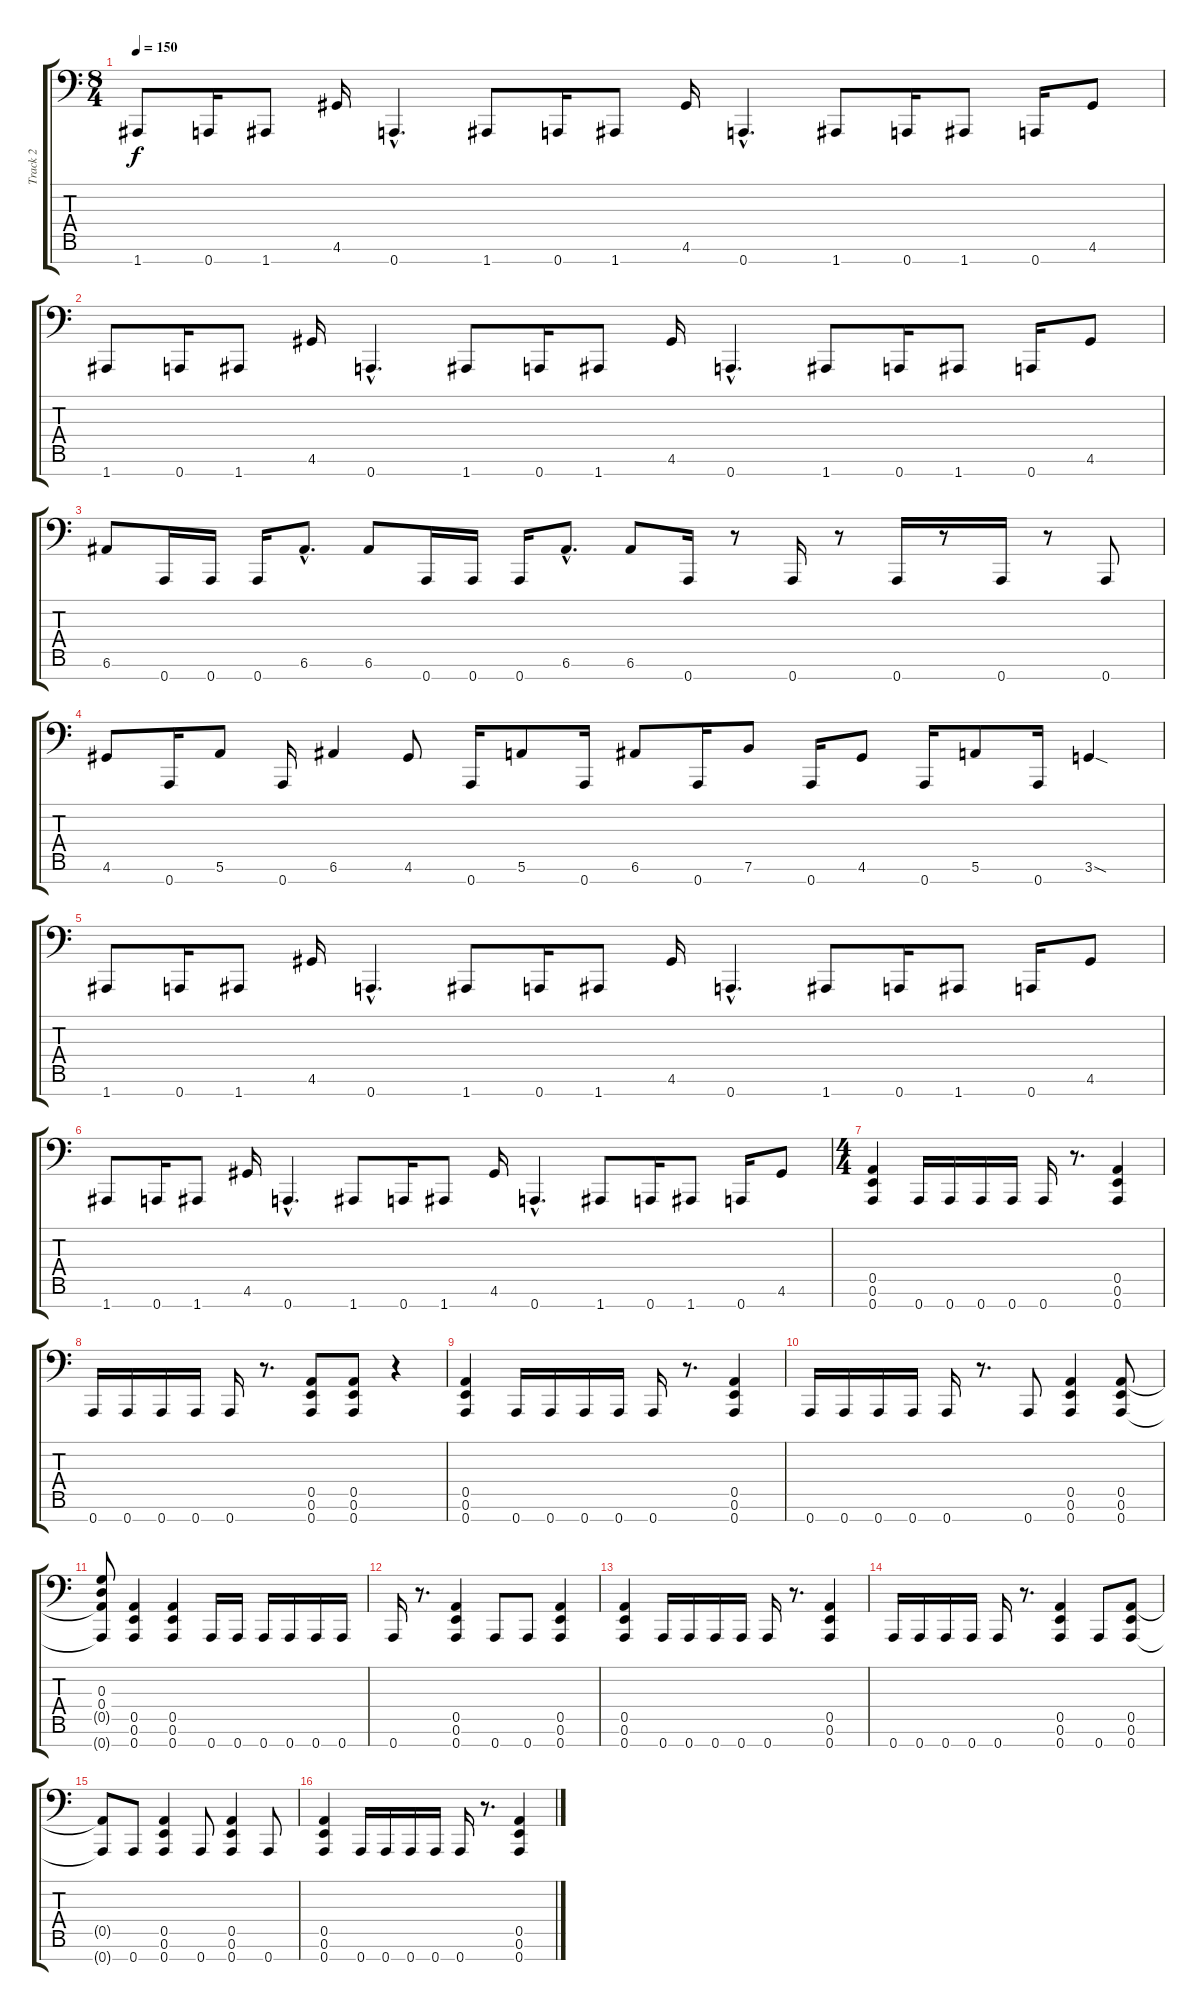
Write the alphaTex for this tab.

\track ("Track 2" "Track 2") {instrument slapbass1}
\staff {score tabs}
\tuning (E3 B2 G2 D2 A1 E1 A0) {hide}
\ts (8 4)
\tempo 150
\clef f4
\ks c
1.7.8{dy f} 0.7.16 1.7.8 4.6.16 0.7{hac}.4{d} 1.7.8 0.7.16 1.7.8 4.6.16 0.7{hac}.4{d} 1.7.8 0.7.16 1.7.8 0.7.16 4.6.8 |
1.7.8 0.7.16 1.7.8 4.6.16 0.7{hac}.4{d} 1.7.8 0.7.16 1.7.8 4.6.16 0.7{hac}.4{d} 1.7.8 0.7.16 1.7.8 0.7.16 4.6.8 |
6.6.8 0.7.16 0.7.16 0.7.16 6.6{hac}.8{d} 6.6.8 0.7.16 0.7.16 0.7.16 6.6{hac}.8{d} 6.6.8 0.7.16 r.8 0.7.16 r.8 0.7.16 r.8 0.7.16 r.8 0.7.8 |
4.6.8 0.7.16 5.6.8 0.7.16 6.6.4 4.6.8 0.7.16 5.6.8 0.7.16 6.6.8 0.7.16 7.6.8 0.7.16 4.6.8 0.7.16 5.6.8 0.7.16 3.6{sod}.4 |
1.7.8 0.7.16 1.7.8 4.6.16 0.7{hac}.4{d} 1.7.8 0.7.16 1.7.8 4.6.16 0.7{hac}.4{d} 1.7.8 0.7.16 1.7.8 0.7.16 4.6.8 |
1.7.8 0.7.16 1.7.8 4.6.16 0.7{hac}.4{d} 1.7.8 0.7.16 1.7.8 4.6.16 0.7{hac}.4{d} 1.7.8 0.7.16 1.7.8 0.7.16 4.6.8 |
\ts (4 4)
(0.5 0.6 0.7).4 0.7.16 0.7.16 0.7.16 0.7.16 0.7.16 r.8{d} (0.5 0.6 0.7).4 |
0.7.16 0.7.16 0.7.16 0.7.16 0.7.16 r.8{d} (0.5 0.6 0.7).8 (0.5 0.6 0.7).8 r.4 |
(0.5 0.6 0.7).4 0.7.16 0.7.16 0.7.16 0.7.16 0.7.16 r.8{d} (0.5 0.6 0.7).4 |
0.7.16 0.7.16 0.7.16 0.7.16 0.7.16 r.8{d} 0.7.8 (0.5 0.6 0.7).4 (0.5 0.6 0.7).8 |
(0.3 0.4 0.5{t} 0.7{t}).8 (0.5 0.6 0.7).4 (0.5 0.6 0.7).4 0.7.16 0.7.16 0.7.16 0.7.16 0.7.16 0.7.16 |
0.7.16 r.8{d} (0.5 0.6 0.7).4 0.7.8 0.7.8 (0.5 0.6 0.7).4 |
(0.5 0.6 0.7).4 0.7.16 0.7.16 0.7.16 0.7.16 0.7.16 r.8{d} (0.5 0.6 0.7).4 |
0.7.16 0.7.16 0.7.16 0.7.16 0.7.16 r.8{d} (0.5 0.6 0.7).4 0.7.8 (0.5 0.6 0.7).8 |
(0.5{t} 0.7{t}).8 0.7.8 (0.5 0.6 0.7).4 0.7.8 (0.5 0.6 0.7).4 0.7.8 |
(0.5 0.6 0.7).4 0.7.16 0.7.16 0.7.16 0.7.16 0.7.16 r.8{d} (0.5 0.6 0.7).4
